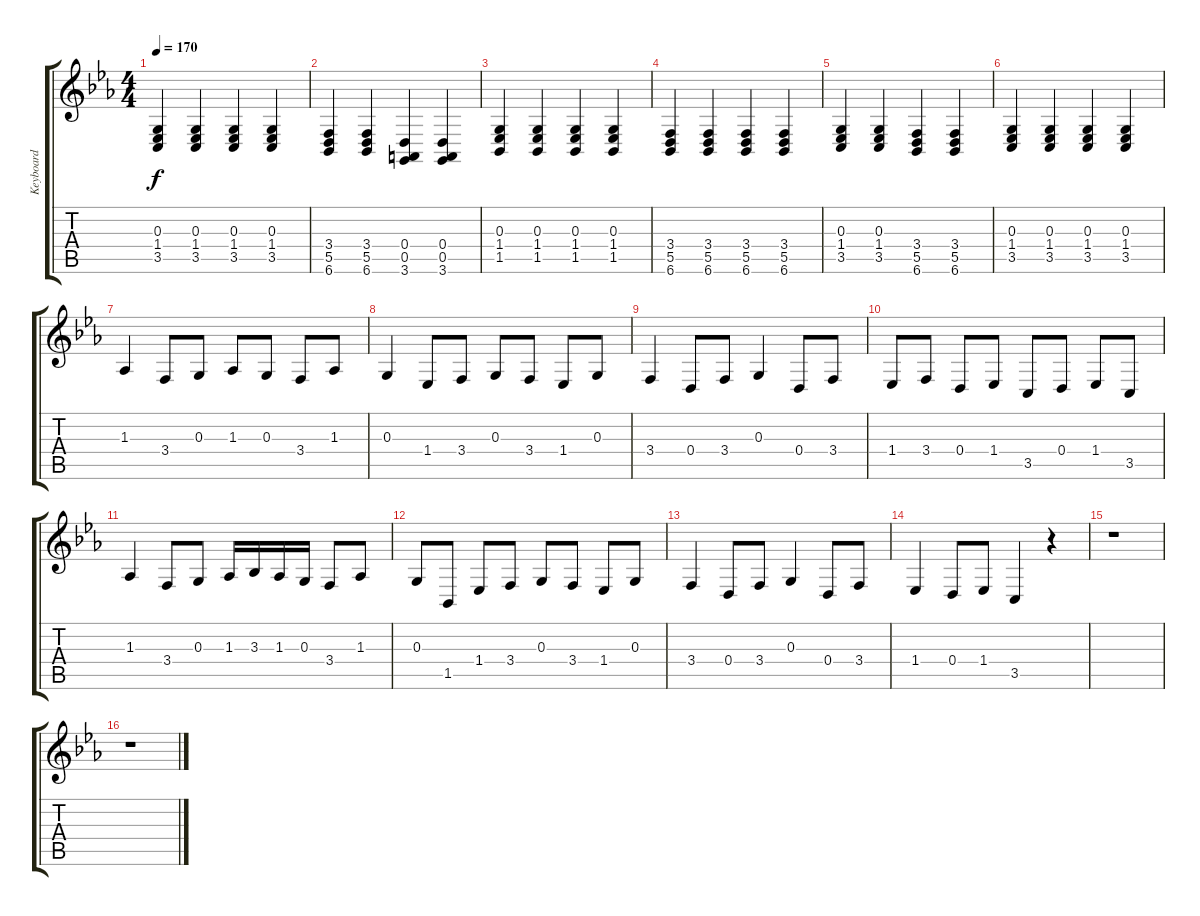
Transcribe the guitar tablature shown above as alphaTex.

\track ("Keyboard" "Keyboard") {instrument stringensemble1}
\staff {score tabs}
\tuning (E4 B3 G3 D3 A2 E2) {hide}
\ts (4 4)
\tempo 170
\clef g2
\ks cminor
(0.3 1.4 3.5).4{dy f} (0.3 1.4 3.5).4 (0.3 1.4 3.5).4 (0.3 1.4 3.5).4 |
(3.4 5.5 6.6).4 (3.4 5.5 6.6).4 (0.4 0.5 3.6).4 (0.4 0.5 3.6).4 |
(0.3 1.4 1.5).4 (0.3 1.4 1.5).4 (0.3 1.4 1.5).4 (0.3 1.4 1.5).4 |
(3.4 5.5 6.6).4 (3.4 5.5 6.6).4 (3.4 5.5 6.6).4 (3.4 5.5 6.6).4 |
(0.3 1.4 3.5).4 (0.3 1.4 3.5).4 (3.4 5.5 6.6).4 (3.4 5.5 6.6).4 |
(0.3 1.4 3.5).4 (0.3 1.4 3.5).4 (0.3 1.4 3.5).4 (0.3 1.4 3.5).4 |
1.3.4{volume 14} 3.4.8 0.3.8 1.3.8 0.3.8 3.4.8 1.3.8 |
0.3.4 1.4.8 3.4.8 0.3.8 3.4.8 1.4.8 0.3.8 |
3.4.4 0.4.8 3.4.8 0.3.4 0.4.8 3.4.8 |
1.4.8 3.4.8 0.4.8 1.4.8 3.5.8 0.4.8 1.4.8 3.5.8 |
1.3.4 3.4.8 0.3.8 1.3.16 3.3.16 1.3.16 0.3.16 3.4.8 1.3.8 |
0.3.8 1.5.8 1.4.8 3.4.8 0.3.8 3.4.8 1.4.8 0.3.8 |
3.4.4 0.4.8 3.4.8 0.3.4 0.4.8 3.4.8 |
1.4.4 0.4.8 1.4.8 3.5.4 r.4 |
r.1 |
r.1
